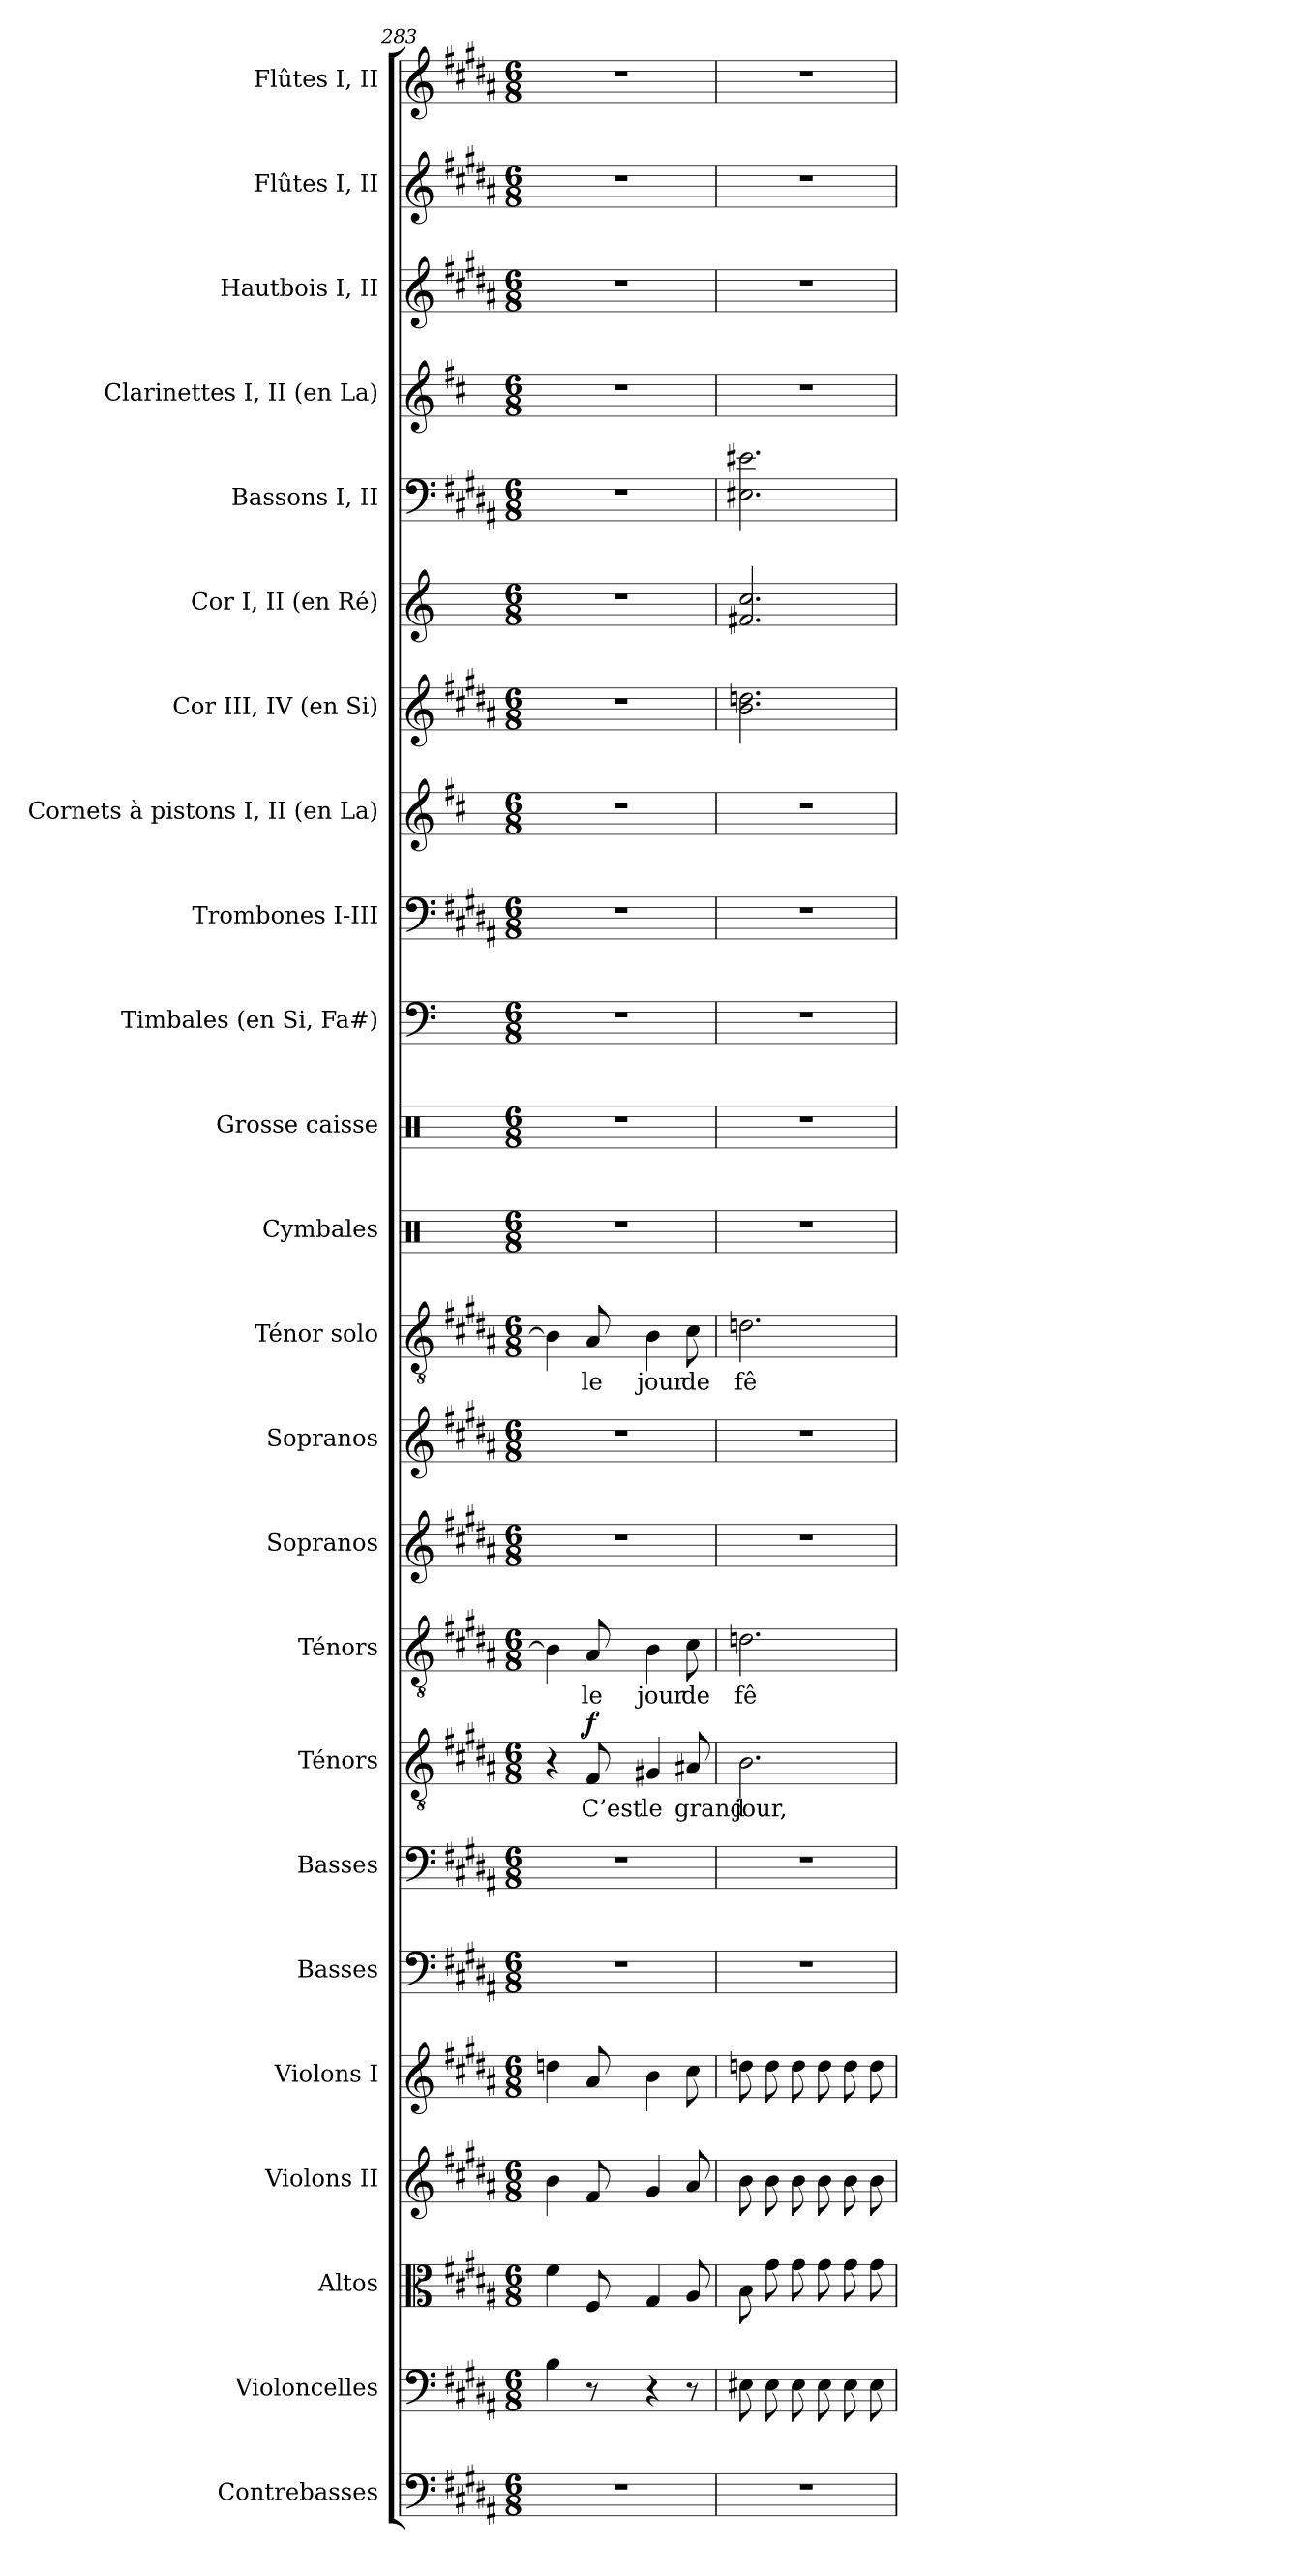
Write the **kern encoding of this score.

**kern	**kern	**kern	**kern	**kern	**kern	**kern	**kern	**text	**dynam	**kern	**text	**kern	**kern	**kern	**text	**kern	**kern	**kern	**kern	**kern	**kern	**kern	**kern	**kern	**kern	**kern	**kern
*part24	*part23	*part22	*part21	*part20	*part19	*part18	*part17	*part17	*part17	*part16	*part16	*part15	*part14	*part13	*part13	*part12	*part11	*part10	*part9	*part8	*part7	*part6	*part5	*part4	*part3	*part2	*part1
*staff24	*staff23	*staff22	*staff21	*staff20	*staff19	*staff18	*staff17	*staff17	*staff17	*staff16	*staff16	*staff15	*staff14	*staff13	*staff13	*staff12	*staff11	*staff10	*staff9	*staff8	*staff7	*staff6	*staff5	*staff4	*staff3	*staff2	*staff1
*I"Contrebasses	*I"Violoncelles	*I"Altos	*I"Violons II	*I"Violons I	*I"Basses	*I"Basses	*I"Ténors	*	*	*I"Ténors	*	*I"Sopranos	*I"Sopranos	*I"Ténor solo	*	*I"Cymbales	*I"Grosse caisse	*I"Timbales (en Si, Fa#)	*I"Trombones I-III	*I"Cornets à pistons I, II (en La)	*I"Cor III, IV (en Si)	*I"Cor I, II (en Ré)	*I"Bassons I, II	*I"Clarinettes I, II (en La)	*I"Hautbois I, II	*I"Flûtes I, II	*I"Flûtes I, II
*I'Cb.	*I'Vlles	*I'Altos	*I'Vns II	*I'Vns I	*I'Basses	*I'Basses	*I'Tén.	*	*	*I'Tén.	*	*I'Sopr.	*I'Sopr.	*I'Tén. solo	*	*I'Cym.	*I'G. c.	*I'Timb.	*I'Trb.	*I'C.à p. (La)	*I'Cor (Si)	*I'Cor (Ré)	*I'Bns	*I'Cl. (La)	*I'Hb.	*I'Fl.	*I'Fl.
*clefF4	*clefF4	*clefC3	*clefG2	*clefG2	*clefF4	*clefF4	*clefGv2	*	*	*clefGv2	*	*clefG2	*clefG2	*clefGv2	*	*clefX	*clefX	*clefF4	*clefF4	*clefG2	*clefG2	*clefG2	*clefF4	*clefG2	*clefG2	*clefG2	*clefG2
*ITrd7c12	*	*	*	*	*	*	*ITrd7c12	*	*	*ITrd7c12	*	*	*	*ITrd7c12	*	*	*	*	*	*ITrd2c3	*ITrd8c13	*ITrd6c10	*	*ITrd2c3	*	*	*
*k[f#c#g#d#a#]	*k[f#c#g#d#a#]	*k[f#c#g#d#a#]	*k[f#c#g#d#a#]	*k[f#c#g#d#a#]	*k[f#c#g#d#a#]	*k[f#c#g#d#a#]	*k[f#c#g#d#a#]	*	*	*k[f#c#g#d#a#]	*	*k[f#c#g#d#a#]	*k[f#c#g#d#a#]	*k[f#c#g#d#a#]	*	*k[]	*k[]	*k[]	*k[f#c#g#d#a#]	*k[f#c#g#d#a#]	*k[f#c#g#d#a#]	*k[f#c#]	*k[f#c#g#d#a#]	*k[f#c#g#d#a#]	*k[f#c#g#d#a#]	*k[f#c#g#d#a#]	*k[f#c#g#d#a#]
*B:	*B:	*B:	*B:	*B:	*B:	*B:	*B:	*	*	*B:	*	*B:	*B:	*B:	*	*C:	*C:	*C:	*B:	*B:	*B:	*D:	*B:	*B:	*B:	*B:	*B:
*M6/8	*M6/8	*M6/8	*M6/8	*M6/8	*M6/8	*M6/8	*M6/8	*	*	*M6/8	*	*M6/8	*M6/8	*M6/8	*	*M6/8	*M6/8	*M6/8	*M6/8	*M6/8	*M6/8	*M6/8	*M6/8	*M6/8	*M6/8	*M6/8	*M6/8
=283	=283	=283	=283	=283	=283	=283	=283	=283	=283	=283	=283	=283	=283	=283	=283	=283	=283	=283	=283	=283	=283	=283	=283	=283	=283	=283	=283
!LO:N:vis=1	!	!	!	!	!LO:N:vis=1	!LO:N:vis=1	!	!	!	!	!	!LO:N:vis=1	!LO:N:vis=1	!	!	!LO:N:vis=1	!LO:N:vis=1	!LO:N:vis=1	!LO:N:vis=1	!LO:N:vis=1	!LO:N:vis=1	!LO:N:vis=1	!LO:N:vis=1	!LO:N:vis=1	!LO:N:vis=1	!LO:N:vis=1	!LO:N:vis=1
2.r	4Bi\	4f#i\	4bi\	4ddni\	2.r	2.r	4r	.	.	4BBi\]	.	2.r	2.r	4BBi\]	.	2.r	2.r	2.r	2.r	2.r	2.r	2.r	2.r	2.r	2.r	2.r	2.r
!	!	!	!	!	!	!	!	!LO:LY:b:color=#000000	!	!	!	!	!	!	!	!	!	!	!	!	!	!	!	!	!	!	!
!	!	!	!	!	!	!	!	!	!	!	!LO:LY:b:color=#000000	!	!	!	!	!	!	!	!	!	!	!	!	!	!	!	!
!	!	!	!	!	!	!	!	!	!	!	!	!	!	!	!LO:LY:b:color=#000000	!	!	!	!	!	!	!	!	!	!	!	!
.	8r	8F#i/	8f#i/	8a#i/	.	.	8FF#i/	C’est	f	8AA#i/	le	.	.	8AA#i/	le	.	.	.	.	.	.	.	.	.	.	.	.
!	!	!	!	!	!	!	!	!LO:LY:b:color=#000000	!	!	!	!	!	!	!	!	!	!	!	!	!	!	!	!	!	!	!
!	!	!	!	!	!	!	!	!	!	!	!LO:LY:b:color=#000000	!	!	!	!	!	!	!	!	!	!	!	!	!	!	!	!
!	!	!	!	!	!	!	!	!	!	!	!	!	!	!	!LO:LY:b:color=#000000	!	!	!	!	!	!	!	!	!	!	!	!
.	4r	4G#i/	4g#i/	4bi\	.	.	4GG#Xi/	le	.	4BBi\	jour	.	.	4BBi\	jour	.	.	.	.	.	.	.	.	.	.	.	.
!	!	!	!	!	!	!	!	!LO:LY:b:color=#000000	!	!	!	!	!	!	!	!	!	!	!	!	!	!	!	!	!	!	!
!	!	!	!	!	!	!	!	!	!	!	!LO:LY:b:color=#000000	!	!	!	!	!	!	!	!	!	!	!	!	!	!	!	!
!	!	!	!	!	!	!	!	!	!	!	!	!	!	!	!LO:LY:b:color=#000000	!	!	!	!	!	!	!	!	!	!	!	!
.	8r	8A#i/	8a#i/	8cc#i\	.	.	8AA#Xi/	grand	.	8C#i\	de	.	.	8C#i\	de	.	.	.	.	.	.	.	.	.	.	.	.
=284	=284	=284	=284	=284	=284	=284	=284	=284	=284	=284	=284	=284	=284	=284	=284	=284	=284	=284	=284	=284	=284	=284	=284	=284	=284	=284	=284
!LO:N:vis=1	!	!	!	!	!LO:N:vis=1	!LO:N:vis=1	!	!	!	!	!	!	!	!	!	!	!	!	!	!	!	!	!	!	!	!	!
!	!	!	!	!	!	!	!	!LO:LY:b:color=#000000	!	!	!	!	!	!	!	!	!	!	!	!	!	!	!	!	!	!	!
!	!	!	!	!	!	!	!	!	!	!	!LO:LY:b:color=#000000	!LO:N:vis=1	!LO:N:vis=1	!	!	!	!	!	!	!	!	!	!	!	!	!	!
!	!	!	!	!	!	!	!	!	!	!	!	!	!	!	!LO:LY:b:color=#000000	!LO:N:vis=1	!LO:N:vis=1	!LO:N:vis=1	!LO:N:vis=1	!LO:N:vis=1	!	!	!	!LO:N:vis=1	!LO:N:vis=1	!LO:N:vis=1	!LO:N:vis=1
2.r	8E#Xi\	8Bi\	8bi\	8ddni\	2.r	2.r	2.BBi\	jour,	.	2.Dni\	fê-	2.r	2.r	2.Dni\	fê-	2.r	2.r	2.r	2.r	2.r	2.Bi\ 2.dni	2.G#Xi/ 2.di	2.E#Xi\ 2.e#Xi	2.r	2.r	2.r	2.r
.	8E#i\	8g#i\	8bi\	8ddi\	.	.	.	.	.	.	.	.	.	.	.	.	.	.	.	.	.	.	.	.	.	.	.
.	8E#i\	8g#i\	8bi\	8ddi\	.	.	.	.	.	.	.	.	.	.	.	.	.	.	.	.	.	.	.	.	.	.	.
.	8E#i\	8g#i\	8bi\	8ddi\	.	.	.	.	.	.	.	.	.	.	.	.	.	.	.	.	.	.	.	.	.	.	.
.	8E#i\	8g#i\	8bi\	8ddi\	.	.	.	.	.	.	.	.	.	.	.	.	.	.	.	.	.	.	.	.	.	.	.
.	8E#i\	8g#i\	8bi\	8ddi\	.	.	.	.	.	.	.	.	.	.	.	.	.	.	.	.	.	.	.	.	.	.	.
=	=	=	=	=	=	=	=	=	=	=	=	=	=	=	=	=	=	=	=	=	=	=	=	=	=	=	=
*-	*-	*-	*-	*-	*-	*-	*-	*-	*-	*-	*-	*-	*-	*-	*-	*-	*-	*-	*-	*-	*-	*-	*-	*-	*-	*-	*-
